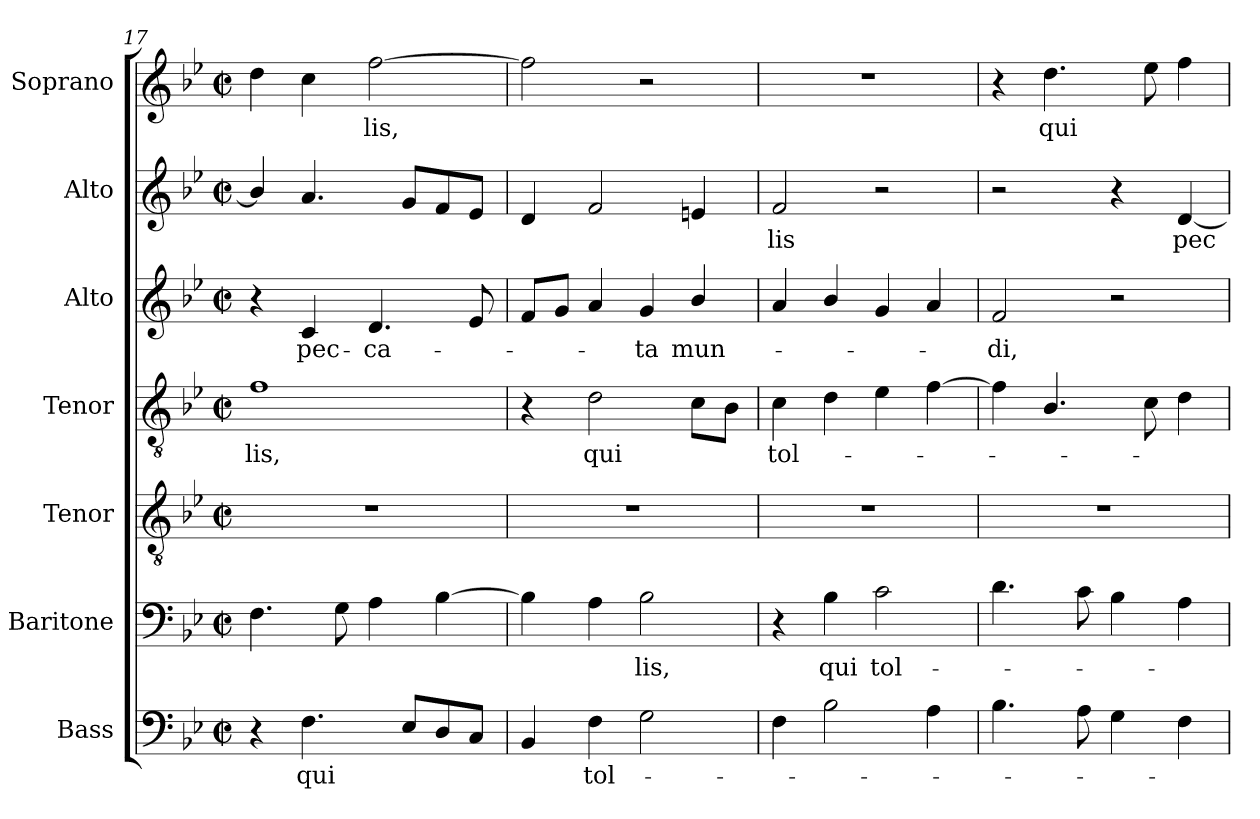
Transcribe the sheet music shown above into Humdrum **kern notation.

**kern	**text	**kern	**text	**kern	**kern	**text	**kern	**text	**kern	**text	**kern	**text
*part7	*part7	*part6	*part6	*part5	*part4	*part4	*part3	*part3	*part2	*part2	*part1	*part1
*staff7	*staff7	*staff6	*staff6	*staff5	*staff4	*staff4	*staff3	*staff3	*staff2	*staff2	*staff1	*staff1
*I"Bass	*	*I"Baritone	*	*I"Tenor	*I"Tenor	*	*I"Alto	*	*I"Alto	*	*I"Soprano	*
*I'B.	*	*I'Bar.	*	*I'T.	*I'T.	*	*I'A.	*	*I'A.	*	*I'S.	*
*clefF4	*	*clefF4	*	*clefGv2	*clefGv2	*	*clefG2	*	*clefG2	*	*clefG2	*
*	*	*	*	*ITrd7c12	*ITrd7c12	*	*	*	*	*	*	*
*k[b-e-]	*	*k[b-e-]	*	*k[b-e-]	*k[b-e-]	*	*k[b-e-]	*	*k[b-e-]	*	*k[b-e-]	*
*B-:	*	*B-:	*	*B-:	*B-:	*	*B-:	*	*B-:	*	*B-:	*
*M2/2	*	*M2/2	*	*M2/2	*M2/2	*	*M2/2	*	*M2/2	*	*M2/2	*
*met(c|)	*	*met(c|)	*	*met(c|)	*met(c|)	*	*met(c|)	*	*met(c|)	*	*met(c|)	*
=17	=17	=17	=17	=17	=17	=17	=17	=17	=17	=17	=17	=17
!	!	!	!	!	!	!LO:LY:b:color=#000000	!	!	!	!	!	!
4r	.	4.Fi\	.	1r	1Fi	-lis,	4r	.	4b-i/]	.	4ddi\	.
!	!LO:LY:b:color=#000000	!	!	!	!	!	!	!	!	!	!	!
!	!	!	!	!	!	!	!	!LO:LY:b:color=#000000	!	!	!	!
4.Fi\	qui	.	.	.	.	.	4ci/	pec-	4.ai/	.	4cci\	.
.	.	8Gi\	.	.	.	.	.	.	.	.	.	.
!	!	!	!	!	!	!	!	!LO:LY:b:color=#000000	!	!	!	!
!	!	!	!	!	!	!	!	!	!	!	!	!LO:LY:b:color=#000000
.	.	4Ai\	.	.	.	.	4.di/	-ca-	.	.	[2ffi\	-lis,
8E-i/L	.	.	.	.	.	.	.	.	8gi/L	.	.	.
8Di/	.	[4B-i\	.	.	.	.	.	.	8fi/	.	.	.
8Ci/J	.	.	.	.	.	.	8e-i/	.	8e-i/J	.	.	.
=18	=18	=18	=18	=18	=18	=18	=18	=18	=18	=18	=18	=18
4BB-i/	.	4B-i\]	.	1r	4r	.	8fi/L	.	4di/	.	2ffi\]	.
.	.	.	.	.	.	.	8gi/J	.	.	.	.	.
!	!LO:LY:b:color=#000000	!	!	!	!	!	!	!	!	!	!	!
!	!	!	!	!	!	!LO:LY:b:color=#000000	!	!	!	!	!	!
4Fi\	tol-	4Ai\	.	.	2Di\	qui	4ai/	.	2fi/	.	.	.
!	!	!	!LO:LY:b:color=#000000	!	!	!	!	!	!	!	!	!
!	!	!	!	!	!	!	!	!LO:LY:b:color=#000000	!	!	!	!
2Gi\	.	2B-i\	-lis,	.	.	.	4gi/	-ta	.	.	2r	.
!	!	!	!	!	!	!	!	!LO:LY:b:color=#000000	!	!	!	!
.	.	.	.	.	8Ci\L	.	4b-i/	mun-	4ei/	.	.	.
.	.	.	.	.	8BB-i\J	.	.	.	.	.	.	.
=19	=19	=19	=19	=19	=19	=19	=19	=19	=19	=19	=19	=19
!	!	!	!	!	!	!LO:LY:b:color=#000000	!	!	!	!	!	!
!	!	!	!	!	!	!	!	!	!	!LO:LY:b:color=#000000	!	!
4Fi\	.	4r	.	1r	4Ci\	tol-	4ai/	.	2fi/	-lis	1r	.
!	!	!	!LO:LY:b:color=#000000	!	!	!	!	!	!	!	!	!
2B-i\	.	4B-i\	qui	.	4Di\	.	4b-i/	.	.	.	.	.
!	!	!	!LO:LY:b:color=#000000	!	!	!	!	!	!	!	!	!
.	.	2ci\	tol-	.	4E-i\	.	4gi/	.	2r	.	.	.
4Ai\	.	.	.	.	[4Fi\	.	4ai/	.	.	.	.	.
=20	=20	=20	=20	=20	=20	=20	=20	=20	=20	=20	=20	=20
!	!	!	!	!	!	!	!	!LO:LY:b:color=#000000	!	!	!	!
4.B-i\	.	4.di\	.	1r	4Fi\]	.	2fi/	-di,	2r	.	4r	.
!	!	!	!	!	!	!	!	!	!	!	!	!LO:LY:b:color=#000000
.	.	.	.	.	4.BB-i/	.	.	.	.	.	4.ddi\	qui
8Ai\	.	8ci\	.	.	.	.	.	.	.	.	.	.
4Gi\	.	4B-i\	.	.	.	.	2r	.	4r	.	.	.
.	.	.	.	.	8Ci\	.	.	.	.	.	8ee-i\	.
!	!	!	!	!	!	!	!	!	!	!LO:LY:b:color=#000000	!	!
4Fi\	.	4Ai\	.	.	4Di\	.	.	.	[4di/	pec-	4ffi\	.
=	=	=	=	=	=	=	=	=	=	=	=	=
*-	*-	*-	*-	*-	*-	*-	*-	*-	*-	*-	*-	*-
